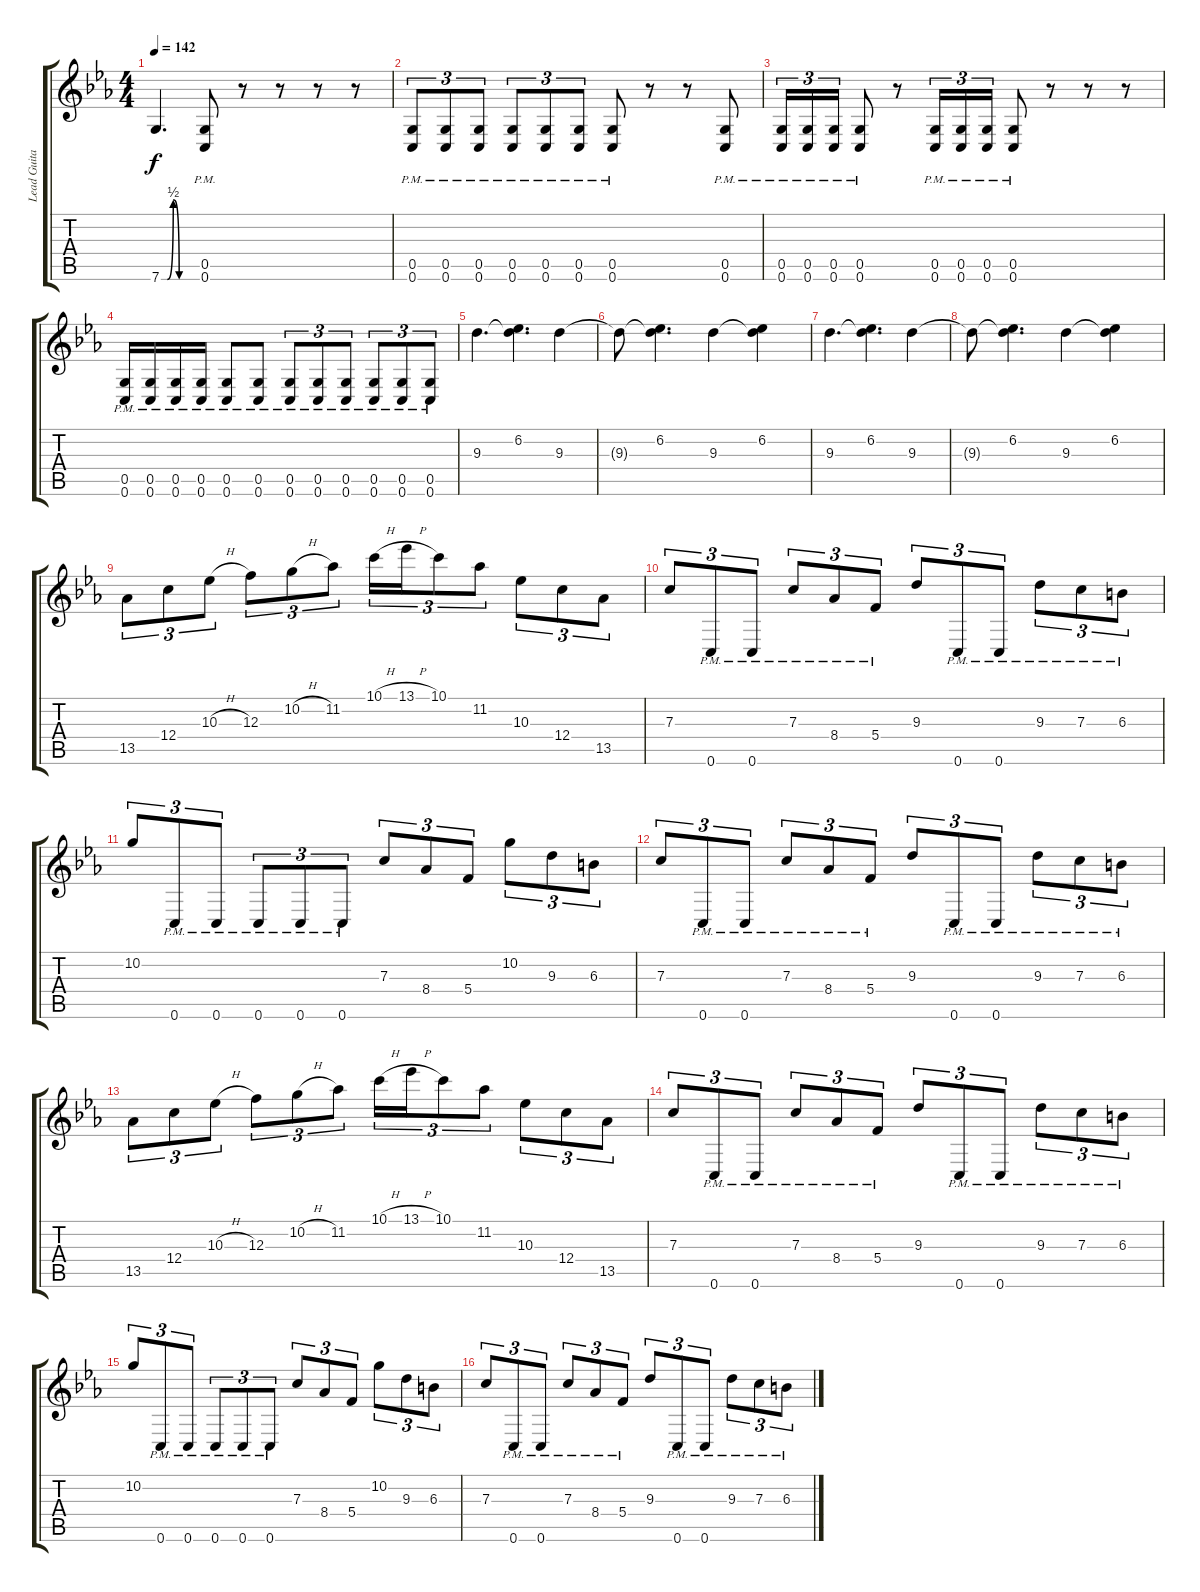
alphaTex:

\track ("Lead Guitar" "Lead Guita") {instrument distortionguitar}
\staff {score tabs}
\tuning (D4 A3 F3 C3 G2 C2) {hide}
\ts (4 4)
\tempo 142
\clef g2
\ks cminor
7.6{be (custom 0 0 10 0 20 2 30 0 60 0)}.4{d dy f} (0.5{pm} 0.6{pm}).8 r.8 r.8 r.8 r.8 |
(0.5{pm} 0.6{pm}).8{tu (3 2)} (0.5{pm} 0.6{pm}).8{tu (3 2)} (0.5{pm} 0.6{pm}).8{tu (3 2)} (0.5{pm} 0.6{pm}).8{tu (3 2)} (0.5{pm} 0.6{pm}).8{tu (3 2)} (0.5{pm} 0.6{pm}).8{tu (3 2)} (0.5{pm} 0.6{pm}).8 r.8 r.8 (0.5{pm} 0.6{pm}).8 |
(0.5{pm} 0.6{pm}).16{tu (3 2)} (0.5{pm} 0.6{pm}).16{tu (3 2)} (0.5{pm} 0.6{pm}).16{tu (3 2)} (0.5{pm} 0.6{pm}).8 r.8 (0.5{pm} 0.6{pm}).16{tu (3 2)} (0.5{pm} 0.6{pm}).16{tu (3 2)} (0.5{pm} 0.6{pm}).16{tu (3 2)} (0.5{pm} 0.6{pm}).8 r.8 r.8 r.8 |
(0.5{pm} 0.6{pm}).16 (0.5{pm} 0.6{pm}).16 (0.5{pm} 0.6{pm}).16 (0.5{pm} 0.6{pm}).16 (0.5{pm} 0.6{pm}).8 (0.5{pm} 0.6{pm}).8 (0.5{pm} 0.6{pm}).8{tu (3 2)} (0.5{pm} 0.6{pm}).8{tu (3 2)} (0.5{pm} 0.6{pm}).8{tu (3 2)} (0.5{pm} 0.6{pm}).8{tu (3 2)} (0.5{pm} 0.6{pm}).8{tu (3 2)} (0.5{pm} 0.6{pm}).8{tu (3 2)} |
9.3.4{d} (6.2 9.3{t}).4{d} 9.3.4 |
9.3{t}.8 (6.2 9.3{t}).4{d} 9.3.4 (6.2 9.3{t}).4 |
9.3.4{d} (6.2 9.3{t}).4{d} 9.3.4 |
9.3{t}.8 (6.2 9.3{t}).4{d} 9.3.4 (6.2 9.3{t}).4 |
13.5.8{tu (3 2)} 12.4.8{tu (3 2)} 10.3{h}.8{tu (3 2)} 12.3.8{tu (3 2)} 10.2{h}.8{tu (3 2)} 11.2.8{tu (3 2)} 10.1{h}.16{tu (3 2)} 13.1{h}.16{tu (3 2)} 10.1.8{tu (3 2)} 11.2.8{tu (3 2)} 10.3.8{tu (3 2)} 12.4.8{tu (3 2)} 13.5.8{tu (3 2)} |
7.3.8{tu (3 2)} 0.6{pm}.8{tu (3 2)} 0.6{pm}.8{tu (3 2)} 7.3{pm}.8{tu (3 2)} 8.4{pm}.8{tu (3 2)} 5.4{pm}.8{tu (3 2)} 9.3.8{tu (3 2)} 0.6{pm}.8{tu (3 2)} 0.6{pm}.8{tu (3 2)} 9.3{pm}.8{tu (3 2)} 7.3{pm}.8{tu (3 2)} 6.3{pm}.8{tu (3 2)} |
10.2.8{tu (3 2)} 0.6{pm}.8{tu (3 2)} 0.6{pm}.8{tu (3 2)} 0.6{pm}.8{tu (3 2)} 0.6{pm}.8{tu (3 2)} 0.6{pm}.8{tu (3 2)} 7.3.8{tu (3 2)} 8.4.8{tu (3 2)} 5.4.8{tu (3 2)} 10.2.8{tu (3 2)} 9.3.8{tu (3 2)} 6.3.8{tu (3 2)} |
7.3.8{tu (3 2)} 0.6{pm}.8{tu (3 2)} 0.6{pm}.8{tu (3 2)} 7.3{pm}.8{tu (3 2)} 8.4{pm}.8{tu (3 2)} 5.4{pm}.8{tu (3 2)} 9.3.8{tu (3 2)} 0.6{pm}.8{tu (3 2)} 0.6{pm}.8{tu (3 2)} 9.3{pm}.8{tu (3 2)} 7.3{pm}.8{tu (3 2)} 6.3{pm}.8{tu (3 2)} |
13.5.8{tu (3 2)} 12.4.8{tu (3 2)} 10.3{h}.8{tu (3 2)} 12.3.8{tu (3 2)} 10.2{h}.8{tu (3 2)} 11.2.8{tu (3 2)} 10.1{h}.16{tu (3 2)} 13.1{h}.16{tu (3 2)} 10.1.8{tu (3 2)} 11.2.8{tu (3 2)} 10.3.8{tu (3 2)} 12.4.8{tu (3 2)} 13.5.8{tu (3 2)} |
7.3.8{tu (3 2)} 0.6{pm}.8{tu (3 2)} 0.6{pm}.8{tu (3 2)} 7.3{pm}.8{tu (3 2)} 8.4{pm}.8{tu (3 2)} 5.4{pm}.8{tu (3 2)} 9.3.8{tu (3 2)} 0.6{pm}.8{tu (3 2)} 0.6{pm}.8{tu (3 2)} 9.3{pm}.8{tu (3 2)} 7.3{pm}.8{tu (3 2)} 6.3{pm}.8{tu (3 2)} |
10.2.8{tu (3 2)} 0.6{pm}.8{tu (3 2)} 0.6{pm}.8{tu (3 2)} 0.6{pm}.8{tu (3 2)} 0.6{pm}.8{tu (3 2)} 0.6{pm}.8{tu (3 2)} 7.3.8{tu (3 2)} 8.4.8{tu (3 2)} 5.4.8{tu (3 2)} 10.2.8{tu (3 2)} 9.3.8{tu (3 2)} 6.3.8{tu (3 2)} |
7.3.8{tu (3 2)} 0.6{pm}.8{tu (3 2)} 0.6{pm}.8{tu (3 2)} 7.3{pm}.8{tu (3 2)} 8.4{pm}.8{tu (3 2)} 5.4{pm}.8{tu (3 2)} 9.3.8{tu (3 2)} 0.6{pm}.8{tu (3 2)} 0.6{pm}.8{tu (3 2)} 9.3{pm}.8{tu (3 2)} 7.3{pm}.8{tu (3 2)} 6.3{pm}.8{tu (3 2)}
